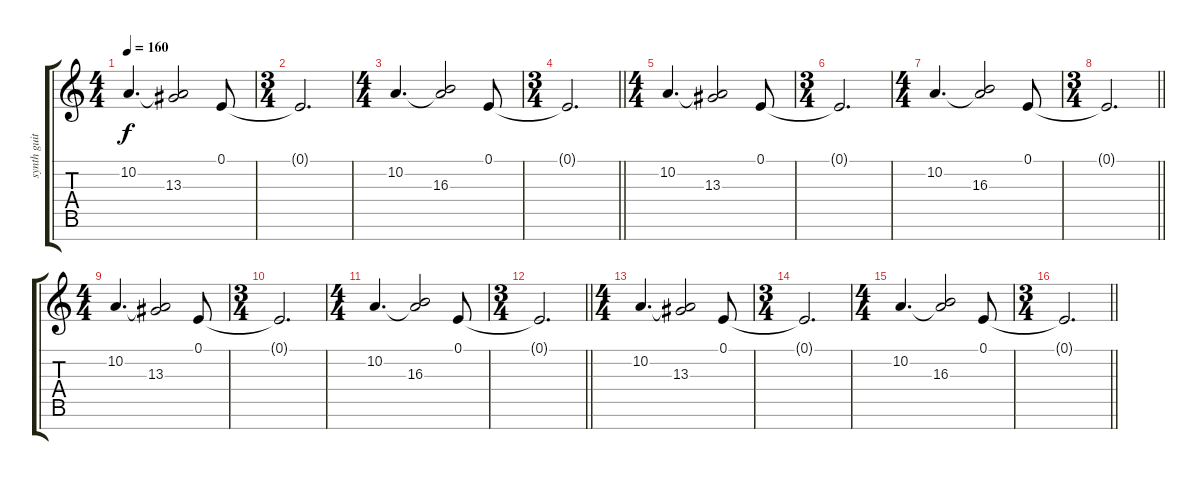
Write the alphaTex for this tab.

\track ("synth guitar" "synth guit") {instrument choiraahs}
\staff {score tabs}
\tuning (E4 B3 G3 D3 A2 E2 B1) {hide}
\ts (4 4)
\tempo 160
\clef g2
\ks c
10.2.4{d dy f} (10.2{t} 13.3).2 0.1.8 |
\ts (3 4)
0.1{t}.2{d} |
\ts (4 4)
10.2.4{d} (10.2{t} 16.3).2 0.1.8 |
\ts (3 4)
\barLineRight lightlight
0.1{t}.2{d} |
\ts (4 4)
10.2.4{d} (10.2{t} 13.3).2 0.1.8 |
\ts (3 4)
0.1{t}.2{d} |
\ts (4 4)
10.2.4{d} (10.2{t} 16.3).2 0.1.8 |
\ts (3 4)
\barLineRight lightlight
0.1{t}.2{d} |
\ts (4 4)
10.2.4{d} (10.2{t} 13.3).2 0.1.8 |
\ts (3 4)
0.1{t}.2{d} |
\ts (4 4)
10.2.4{d} (10.2{t} 16.3).2 0.1.8 |
\ts (3 4)
\barLineRight lightlight
0.1{t}.2{d} |
\ts (4 4)
10.2.4{d} (10.2{t} 13.3).2 0.1.8 |
\ts (3 4)
0.1{t}.2{d} |
\ts (4 4)
10.2.4{d} (10.2{t} 16.3).2 0.1.8 |
\ts (3 4)
\barLineRight lightlight
0.1{t}.2{d}
